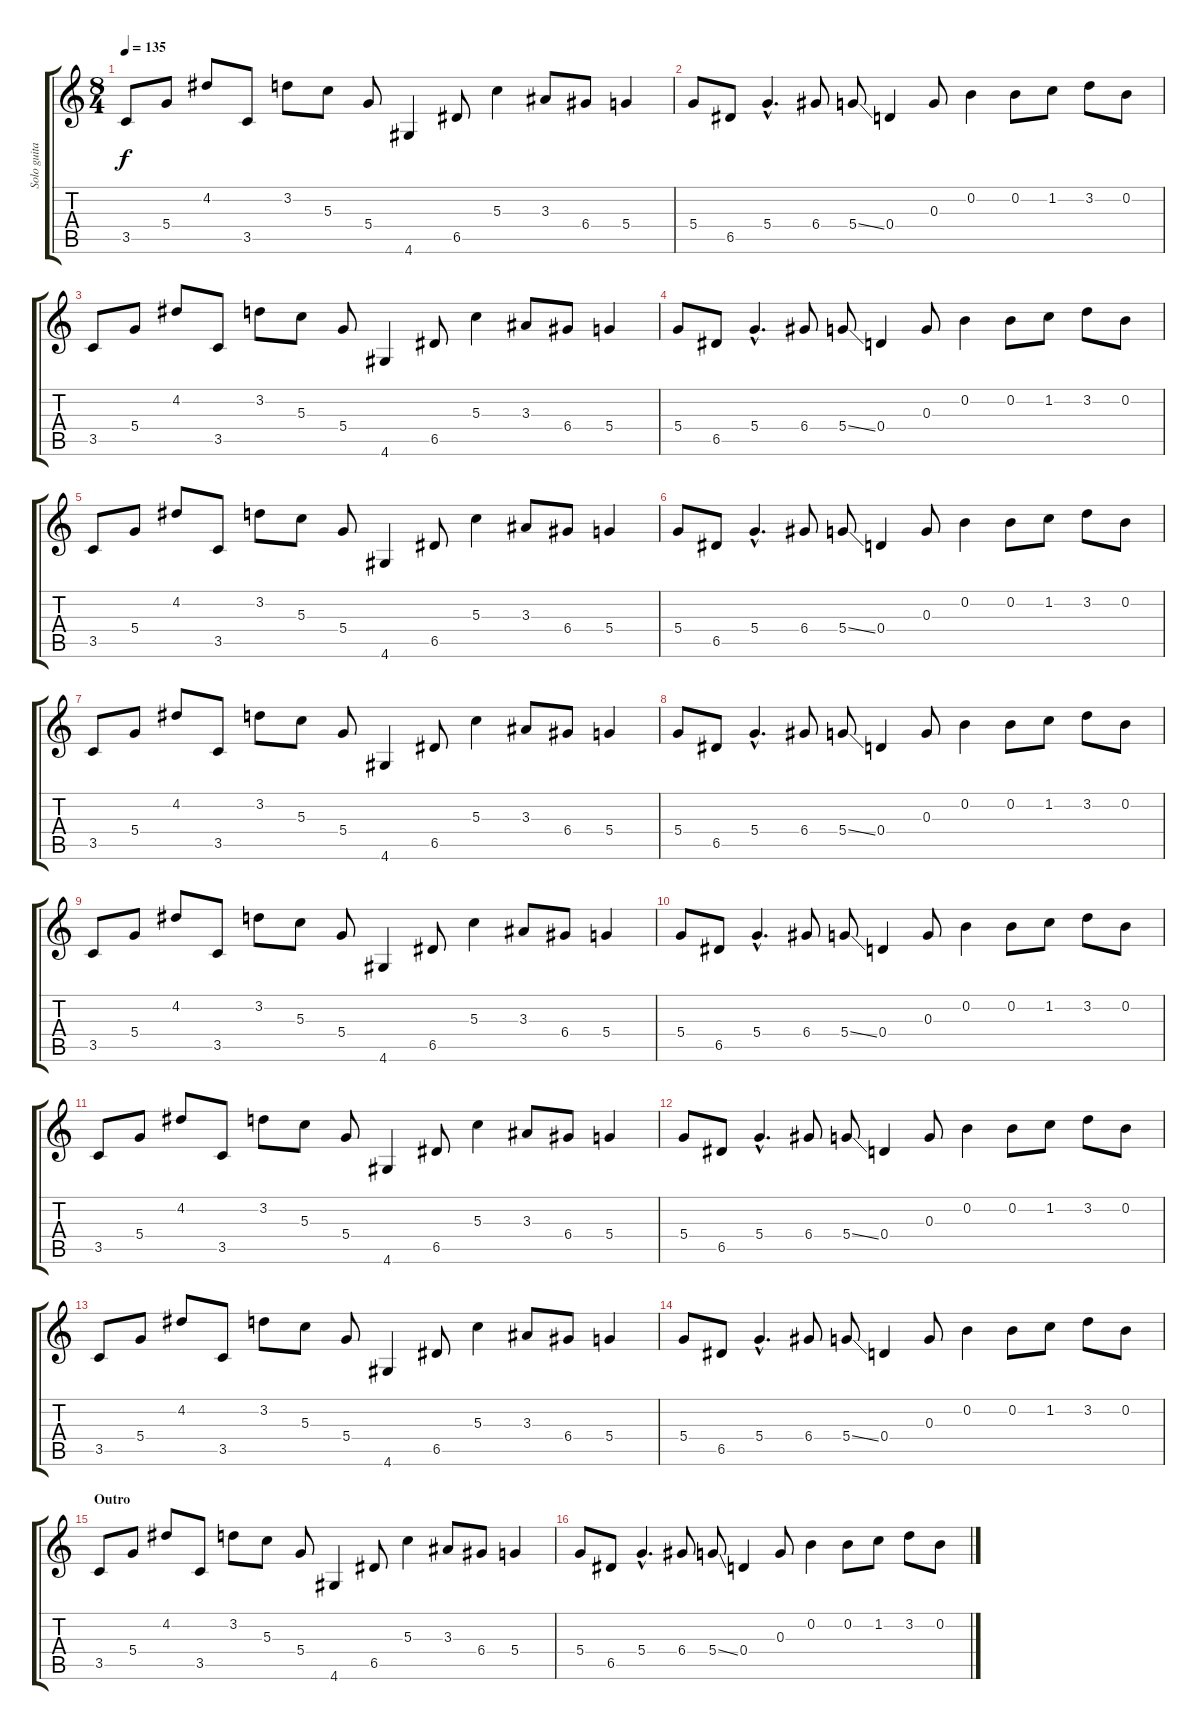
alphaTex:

\track ("Solo guitar" "Solo guita") {instrument electricguitarclean}
\staff {score tabs}
\tuning (E4 B3 G3 D3 A2 E2) {hide}
\ts (8 4)
\tempo 135
\clef g2
\ks c
3.5.8{dy f} 5.4.8 4.2.8 3.5.8 3.2.8 5.3.8 5.4.8 4.6.4 6.5.8 5.3.4 3.3.8 6.4.8 5.4.4 |
5.4.8 6.5.8 5.4{hac}.4{d} 6.4.8 5.4{ss}.8 0.4.4 0.3.8 0.2.4 0.2.8 1.2.8 3.2.8 0.2.8 |
3.5.8 5.4.8 4.2.8 3.5.8 3.2.8 5.3.8 5.4.8 4.6.4 6.5.8 5.3.4 3.3.8 6.4.8 5.4.4 |
5.4.8 6.5.8 5.4{hac}.4{d} 6.4.8 5.4{ss}.8 0.4.4 0.3.8 0.2.4 0.2.8 1.2.8 3.2.8 0.2.8 |
3.5.8 5.4.8 4.2.8 3.5.8 3.2.8 5.3.8 5.4.8 4.6.4 6.5.8 5.3.4 3.3.8 6.4.8 5.4.4 |
5.4.8 6.5.8 5.4{hac}.4{d} 6.4.8 5.4{ss}.8 0.4.4 0.3.8 0.2.4 0.2.8 1.2.8 3.2.8 0.2.8 |
3.5.8 5.4.8 4.2.8 3.5.8 3.2.8 5.3.8 5.4.8 4.6.4 6.5.8 5.3.4 3.3.8 6.4.8 5.4.4 |
5.4.8 6.5.8 5.4{hac}.4{d} 6.4.8 5.4{ss}.8 0.4.4 0.3.8 0.2.4 0.2.8 1.2.8 3.2.8 0.2.8 |
3.5.8 5.4.8 4.2.8 3.5.8 3.2.8 5.3.8 5.4.8 4.6.4 6.5.8 5.3.4 3.3.8 6.4.8 5.4.4 |
5.4.8 6.5.8 5.4{hac}.4{d} 6.4.8 5.4{ss}.8 0.4.4 0.3.8 0.2.4 0.2.8 1.2.8 3.2.8 0.2.8 |
3.5.8 5.4.8 4.2.8 3.5.8 3.2.8 5.3.8 5.4.8 4.6.4 6.5.8 5.3.4 3.3.8 6.4.8 5.4.4 |
5.4.8 6.5.8 5.4{hac}.4{d} 6.4.8 5.4{ss}.8 0.4.4 0.3.8 0.2.4 0.2.8 1.2.8 3.2.8 0.2.8 |
3.5.8 5.4.8 4.2.8 3.5.8 3.2.8 5.3.8 5.4.8 4.6.4 6.5.8 5.3.4 3.3.8 6.4.8 5.4.4 |
5.4.8{volume 13} 6.5.8 5.4{hac}.4{d} 6.4.8 5.4{ss}.8 0.4.4 0.3.8 0.2.4 0.2.8 1.2.8 3.2.8 0.2.8 |
\section ("" "Outro")
3.5.8 5.4.8 4.2.8 3.5.8 3.2.8 5.3.8 5.4.8 4.6.4 6.5.8 5.3.4 3.3.8 6.4.8 5.4.4 |
5.4.8{volume 10} 6.5.8 5.4{hac}.4{d} 6.4.8 5.4{ss}.8 0.4.4 0.3.8 0.2.4 0.2.8 1.2.8 3.2.8 0.2.8
